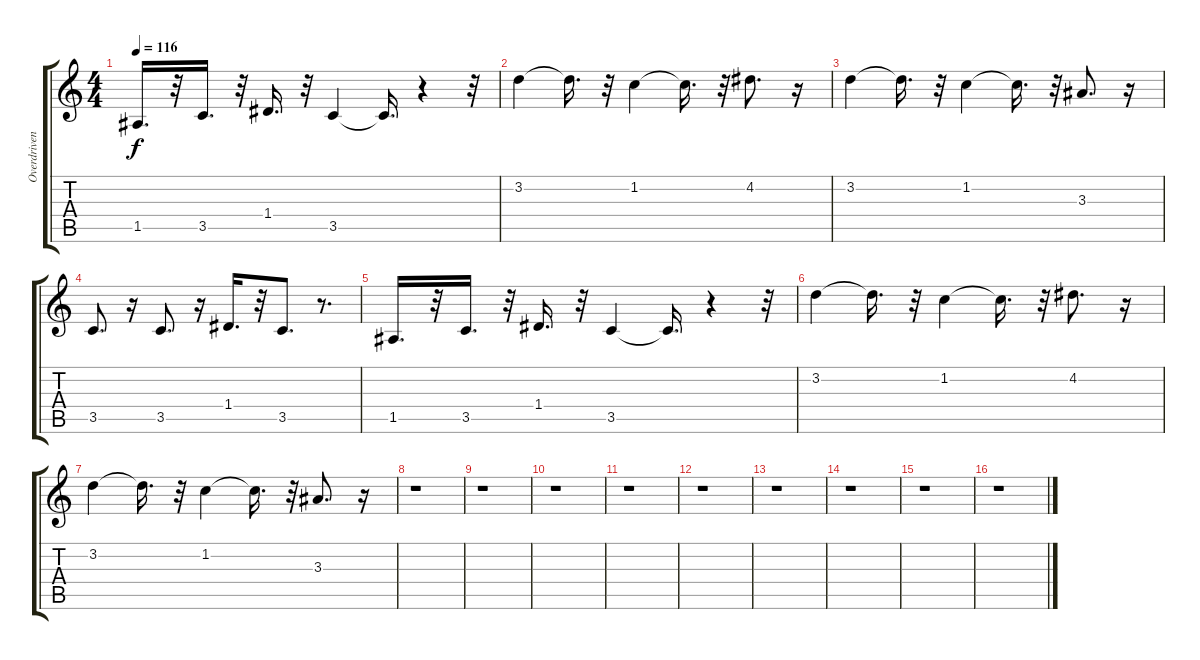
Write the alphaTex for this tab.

\track ("Overdriven Guitar" "Overdriven") {instrument overdrivenguitar}
\staff {score tabs}
\tuning (E4 B3 G3 D3 A2 E2) {hide}
\ts (4 4)
\tempo 116
\clef g2
\ks c
1.5.16{d dy f} r.32 3.5.16{d} r.32 1.4.16{d} r.32 3.5.4 3.5{t}.16{d} r.4 r.32 |
3.2.4 3.2{t}.16{d} r.32 1.2.4 1.2{t}.16{d} r.32 4.2.8{d} r.16 |
3.2.4 3.2{t}.16{d} r.32 1.2.4 1.2{t}.16{d} r.32 3.3.8{d} r.16 |
3.5.8{d} r.16 3.5.8{d} r.16 1.4.16{d} r.32 3.5.8{d} r.8{d} |
1.5.16{d} r.32 3.5.16{d} r.32 1.4.16{d} r.32 3.5.4 3.5{t}.16{d} r.4 r.32 |
3.2.4 3.2{t}.16{d} r.32 1.2.4 1.2{t}.16{d} r.32 4.2.8{d} r.16 |
3.2.4 3.2{t}.16{d} r.32 1.2.4 1.2{t}.16{d} r.32 3.3.8{d} r.16 |
r.1 |
r.1 |
r.1 |
r.1 |
r.1 |
r.1 |
r.1 |
r.1 |
r.1
